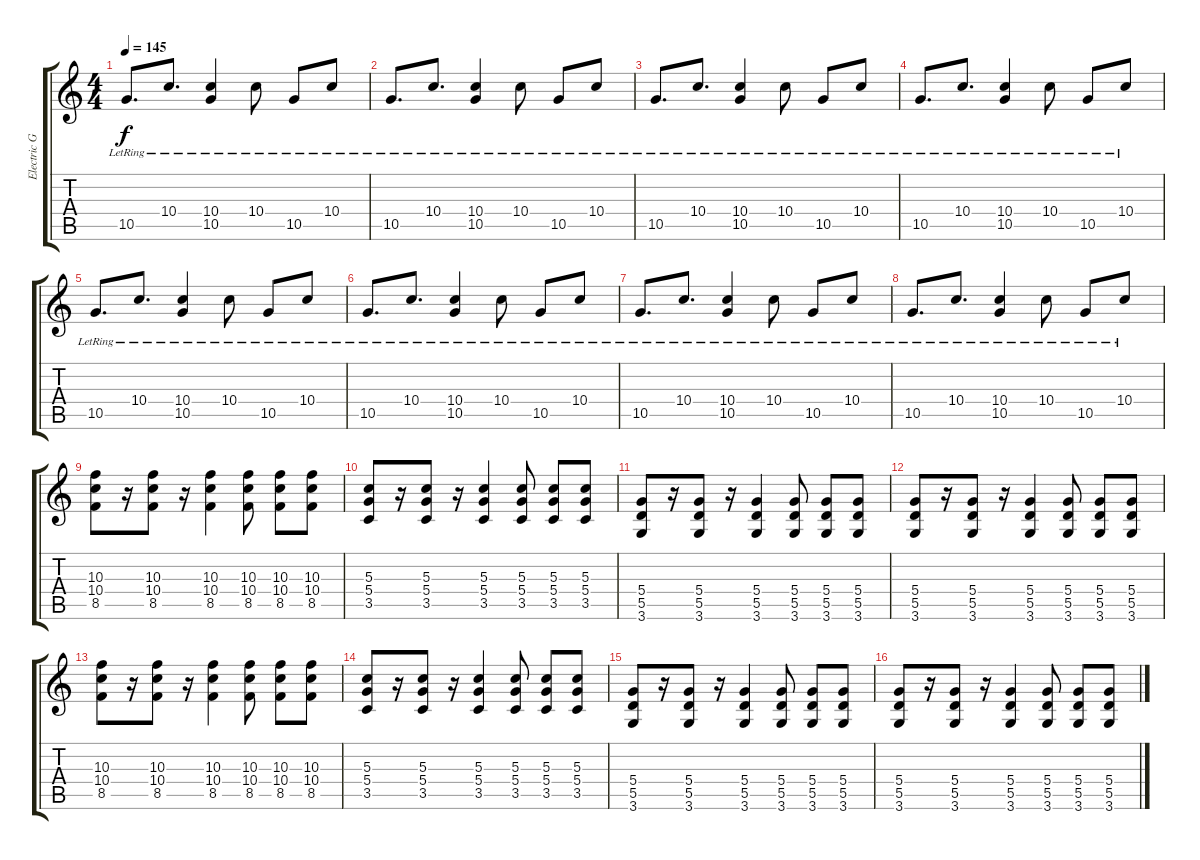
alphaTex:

\track ("Electric Guitar" "Electric G") {instrument distortionguitar}
\staff {score tabs}
\tuning (E4 B3 G3 D3 A2 E2) {hide}
\ts (4 4)
\tempo 145
\clef g2
\ks c
10.5{lr}.8{d dy f instrument distortionguitar} 10.4{lr}.8{d} (10.4{lr} 10.5{lr}).4 10.4{lr}.8 10.5{lr}.8 10.4{lr}.8 |
10.5{lr}.8{d} 10.4{lr}.8{d} (10.4{lr} 10.5{lr}).4 10.4{lr}.8 10.5{lr}.8 10.4{lr}.8 |
10.5{lr}.8{d} 10.4{lr}.8{d} (10.4{lr} 10.5{lr}).4 10.4{lr}.8 10.5{lr}.8 10.4{lr}.8 |
10.5{lr}.8{d} 10.4{lr}.8{d} (10.4{lr} 10.5{lr}).4 10.4{lr}.8 10.5{lr}.8 10.4{lr}.8 |
10.5{lr}.8{d} 10.4{lr}.8{d} (10.4{lr} 10.5{lr}).4 10.4{lr}.8 10.5{lr}.8 10.4{lr}.8 |
10.5{lr}.8{d} 10.4{lr}.8{d} (10.4{lr} 10.5{lr}).4 10.4{lr}.8 10.5{lr}.8 10.4{lr}.8 |
10.5{lr}.8{d} 10.4{lr}.8{d} (10.4{lr} 10.5{lr}).4 10.4{lr}.8 10.5{lr}.8 10.4{lr}.8 |
10.5{lr}.8{d} 10.4{lr}.8{d} (10.4{lr} 10.5{lr}).4 10.4{lr}.8 10.5{lr}.8 10.4{lr}.8 |
(10.3 10.4 8.5).8 r.16 (10.3 10.4 8.5).8 r.16 (10.3 10.4 8.5).4 (10.3 10.4 8.5).8 (10.3 10.4 8.5).8 (10.3 10.4 8.5).8 |
(5.3 5.4 3.5).8 r.16 (5.3 5.4 3.5).8 r.16 (5.3 5.4 3.5).4 (5.3 5.4 3.5).8 (5.3 5.4 3.5).8 (5.3 5.4 3.5).8 |
(5.4 5.5 3.6).8 r.16 (5.4 5.5 3.6).8 r.16 (5.4 5.5 3.6).4 (5.4 5.5 3.6).8 (5.4 5.5 3.6).8 (5.4 5.5 3.6).8 |
(5.4 5.5 3.6).8 r.16 (5.4 5.5 3.6).8 r.16 (5.4 5.5 3.6).4 (5.4 5.5 3.6).8 (5.4 5.5 3.6).8 (5.4 5.5 3.6).8 |
(10.3 10.4 8.5).8 r.16 (10.3 10.4 8.5).8 r.16 (10.3 10.4 8.5).4 (10.3 10.4 8.5).8 (10.3 10.4 8.5).8 (10.3 10.4 8.5).8 |
(5.3 5.4 3.5).8 r.16 (5.3 5.4 3.5).8 r.16 (5.3 5.4 3.5).4 (5.3 5.4 3.5).8 (5.3 5.4 3.5).8 (5.3 5.4 3.5).8 |
(5.4 5.5 3.6).8 r.16 (5.4 5.5 3.6).8 r.16 (5.4 5.5 3.6).4 (5.4 5.5 3.6).8 (5.4 5.5 3.6).8 (5.4 5.5 3.6).8 |
(5.4 5.5 3.6).8 r.16 (5.4 5.5 3.6).8 r.16 (5.4 5.5 3.6).4 (5.4 5.5 3.6).8 (5.4 5.5 3.6).8 (5.4 5.5 3.6).8
